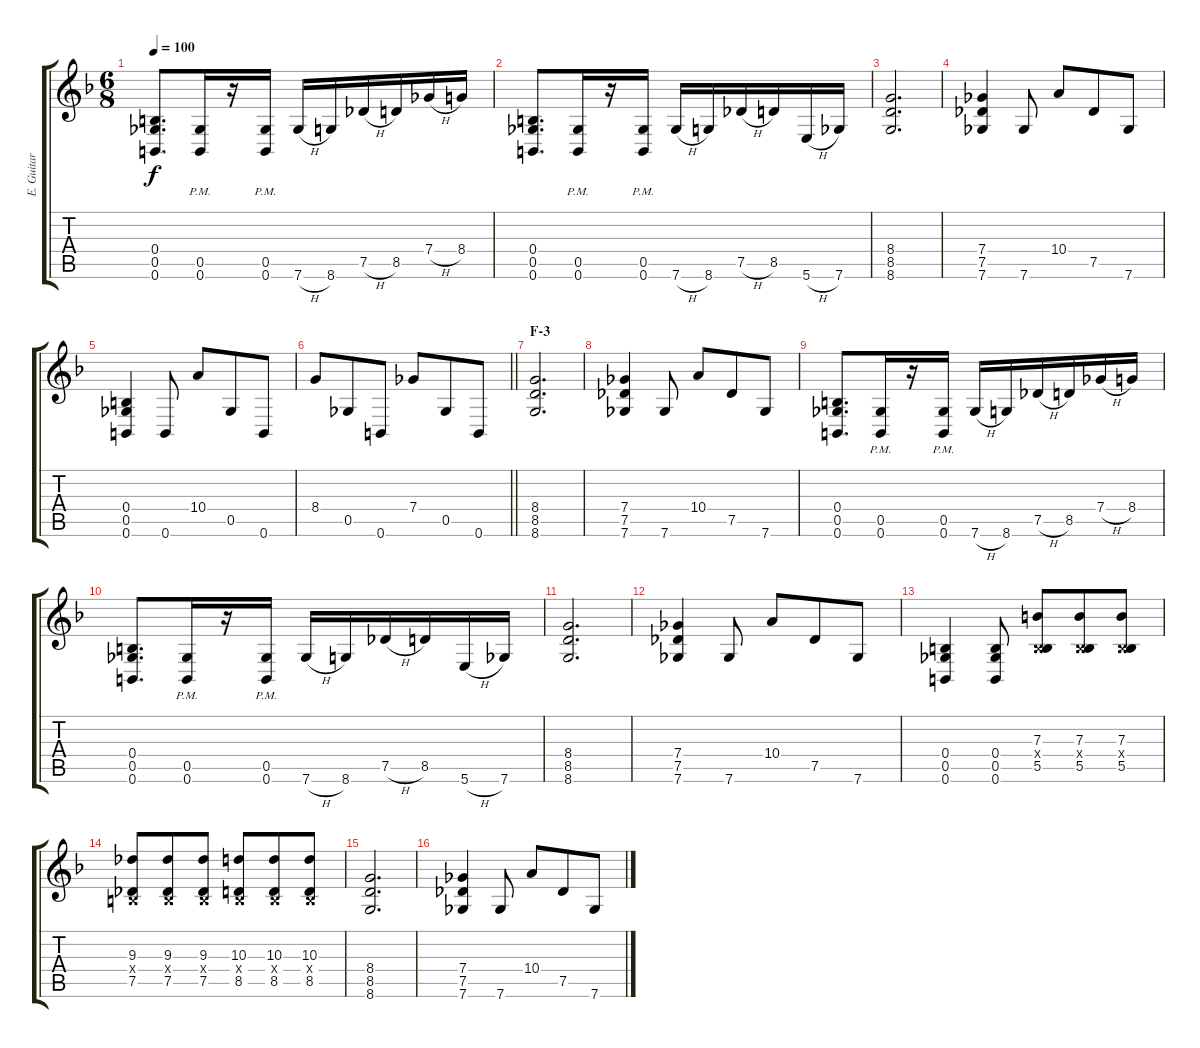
\track ("E. Guitar II" "E. Guitar ") {instrument overdrivenguitar}
\staff {score tabs}
\tuning (Db4 Ab3 E3 B2 Gb2 B1) {hide}
\ts (6 8)
\tempo 100
\clef g2
\ks f
(0.4 0.5 0.6).8{d dy f} (0.5{pm} 0.6{pm}).16 r.16 (0.5{pm} 0.6{pm}).16 7.6{h}.16 8.6.16 7.5{h}.16 8.5.16 7.4{h}.16 8.4.16 |
(0.4 0.5 0.6).8{d} (0.5{pm} 0.6{pm}).16 r.16 (0.5{pm} 0.6{pm}).16 7.6{h}.16 8.6.16 7.5{h}.16 8.5.16 5.6{h}.16 7.6.16 |
(8.4 8.5 8.6).2{d} |
(7.4 7.5 7.6).4 7.6.8 10.4.8 7.5.8 7.6.8 |
(0.4 0.5 0.6).4 0.6.8 10.4.8 0.5.8 0.6.8 |
\barLineRight lightlight
8.4.8 0.5.8 0.6.8 7.4.8 0.5.8 0.6.8 |
\section ("" "F-3")
(8.4 8.5 8.6).2{d} |
(7.4 7.5 7.6).4 7.6.8 10.4.8 7.5.8 7.6.8 |
(0.4 0.5 0.6).8{d} (0.5{pm} 0.6{pm}).16 r.16 (0.5{pm} 0.6{pm}).16 7.6{h}.16 8.6.16 7.5{h}.16 8.5.16 7.4{h}.16 8.4.16 |
(0.4 0.5 0.6).8{d} (0.5{pm} 0.6{pm}).16 r.16 (0.5{pm} 0.6{pm}).16 7.6{h}.16 8.6.16 7.5{h}.16 8.5.16 5.6{h}.16 7.6.16 |
(8.4 8.5 8.6).2{d} |
(7.4 7.5 7.6).4 7.6.8 10.4.8 7.5.8 7.6.8 |
(0.4 0.5 0.6).4 (0.4 0.5 0.6).8 (7.3 0.4{x} 5.5).8 (7.3 0.4{x} 5.5).8 (7.3 0.4{x} 5.5).8 |
(9.3 0.4{x} 7.5).8 (9.3 0.4{x} 7.5).8 (9.3 0.4{x} 7.5).8 (10.3 0.4{x} 8.5).8 (10.3 0.4{x} 8.5).8 (10.3 0.4{x} 8.5).8 |
(8.4 8.5 8.6).2{d} |
(7.4 7.5 7.6).4 7.6.8 10.4.8 7.5.8 7.6.8
